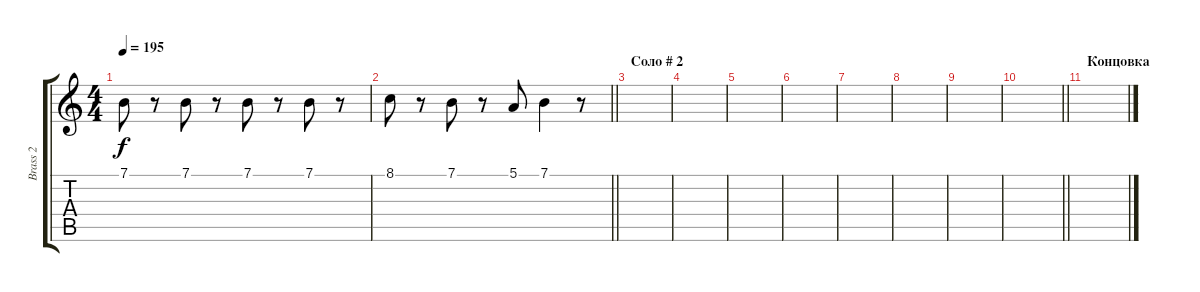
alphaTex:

\track ("Brass 2" "Brass 2") {instrument brasssection}
\staff {score tabs}
\tuning (E4 B3 G3 D3 A2 E2) {hide}
\ts (4 4)
\tempo 195
\clef g2
\ks c
7.1.8{dy f} r.8 7.1.8 r.8 7.1.8 r.8 7.1.8 r.8 |
\barLineRight lightlight
8.1.8 r.8 7.1.8 r.8 5.1.8 7.1.4 r.8 |
\section ("" "Соло # 2")
|
|
|
|
|
|
|
\barLineRight lightlight
|
\section ("" "Концовка")
